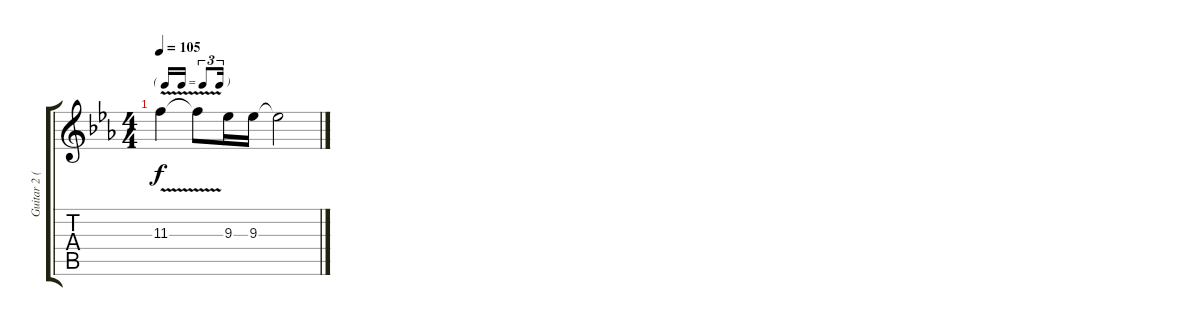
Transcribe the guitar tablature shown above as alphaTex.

\track ("Guitar 2 (Overdrive)" "Guitar 2 (") {instrument overdrivenguitar}
\staff {score tabs}
\tuning (Eb4 Bb3 Gb3 Db3 Ab2 Eb2) {hide}
\ts (4 4)
\tf triplet16th
\tempo 105
\clef g2
\ks eb
11.3{v}.4{dy f} 11.3{t}.8 9.3.16 9.3.16 9.3{t}.2
